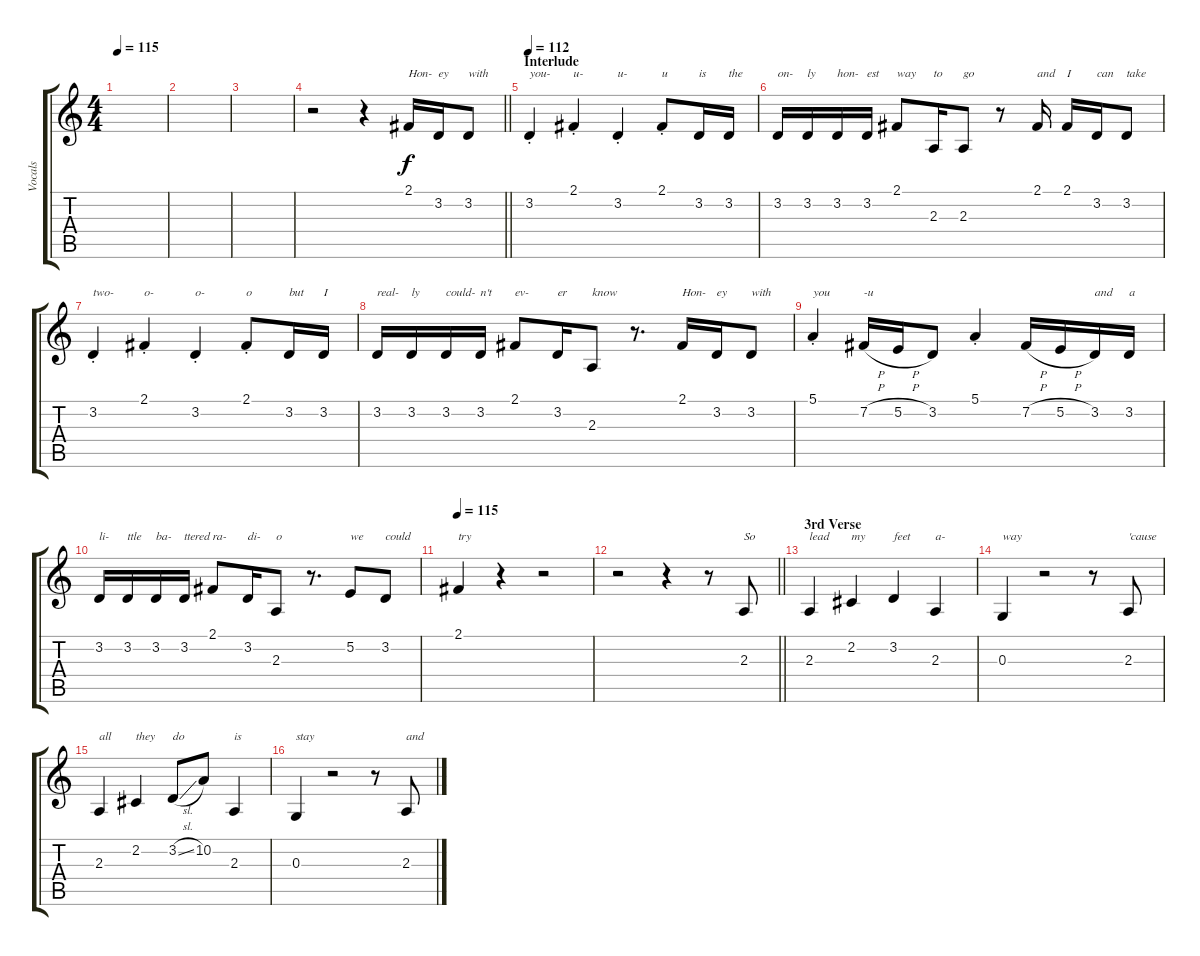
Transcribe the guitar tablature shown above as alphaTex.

\track ("Vocals" "Vocals") {instrument lead6voice}
\staff {score tabs}
\tuning (E4 B3 G3 D3 A2 E2) {hide}
\ts (4 4)
\tempo 115
\clef g2
\ks c
|
|
|
\barLineRight lightlight
r.2 r.4 2.1.16{txt "Hon-"} 3.2.16{txt "ey"} 3.2.8{txt "with"} |
\section ("" "Interlude")
\tempo 112
3.2{st}.4{txt "you-"} 2.1{st}.4{txt "u-"} 3.2{st}.4{txt "u-"} 2.1{st}.8{txt "u"} 3.2.16{txt "is"} 3.2.16{txt "the"} |
3.2.16{txt "on-"} 3.2.16{txt "ly"} 3.2.16{txt "hon-"} 3.2.16{txt "est"} 2.1.8{txt "way"} 2.3.16{txt "to"} 2.3.8{txt "go"} r.8 2.1.16{txt "and"} 2.1.16{txt "I"} 3.2.16{txt "can"} 3.2.8{txt "take"} |
3.2{st}.4{txt "two-"} 2.1{st}.4{txt "o-"} 3.2{st}.4{txt "o-"} 2.1{st}.8{txt "o"} 3.2.16{txt "but"} 3.2.16{txt "I"} |
3.2.16{txt "real-"} 3.2.16{txt "ly"} 3.2.16{txt "could-"} 3.2.16{txt "n't"} 2.1.8{txt "ev-"} 3.2.16{txt "er"} 2.3.8{txt "know"} r.8{d} 2.1.16{txt "Hon-"} 3.2.16{txt "ey"} 3.2.8{txt "with"} |
5.1{st}.4{txt "you"} 7.2{h}.16{txt "-u"} 5.2{h}.16 3.2.8 5.1{st}.4 7.2{h}.16 5.2{h}.16 3.2.16{txt "and"} 3.2.16{txt "a"} |
3.2.16{txt "li-"} 3.2.16{txt "ttle"} 3.2.16{txt "ba-"} 3.2.16{txt "ttered"} 2.1.8{txt "ra-"} 3.2.16{txt "di-"} 2.3.8{txt "o"} r.8{d} 5.2.8{txt "we"} 3.2.8{txt "could"} |
\tempo 115
2.1.4{txt "try"} r.4 r.2 |
\barLineRight lightlight
r.2 r.4 r.8 2.3.8{txt "So"} |
\section ("" "3rd Verse")
2.3.4{txt "lead"} 2.2.4{txt "my"} 3.2.4{txt "feet"} 2.3.4{txt "a-"} |
0.3.4{txt "way"} r.2 r.8 2.3.8{txt "'cause"} |
2.3.4{txt "all"} 2.2.4{txt "they"} 3.2{sl}.8{txt "do"} 10.2.8 2.3.4{txt "is"} |
0.3.4{txt "stay"} r.2 r.8 2.3.8{txt "and"}
